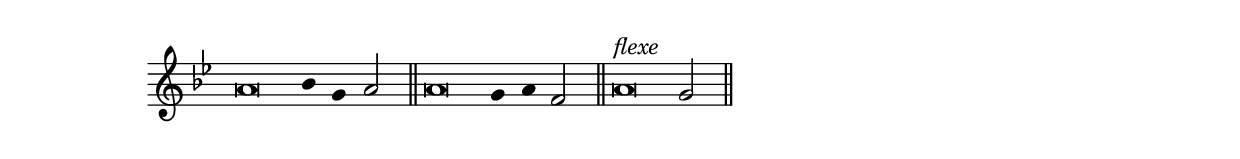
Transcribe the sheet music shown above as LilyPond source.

%% Do not edit this file; it is auto-generated from LSR http://lsr.dsi.unimi.it
%% This file is in the public domain.
\version "2.12.0"

\header {
  lsrtags = "rhythms, vocal-music, ancient-notation, contexts-and-engravers"

  texidoces = "
Este tipo de notación se utiliza para el canto de los Salmos, en
que las estrofas no siempre tienen la misma longitud.

"
  doctitlees = "Notación de responsos o salmos"

  texidoc = "
This form of notation is used for the chant of the Psalms, where verses
aren't always the same length.

"
  doctitle = "Chant or psalms notation"
} % begin verbatim

stemOn = { \revert Staff.Stem #'transparent }
stemOff = { \override Staff.Stem #'transparent = ##t }

\score {
  \new Staff \with { \remove "Time_signature_engraver" }
  {
    \key g \minor
    \cadenzaOn
    \stemOff a'\breve bes'4 g'4
    \stemOn a'2 \bar "||"
    \stemOff a'\breve g'4 a'4
    \stemOn f'2 \bar "||"
    \stemOff a'\breve^\markup { \italic flexe }
    \stemOn g'2 \bar "||"
  }
}
